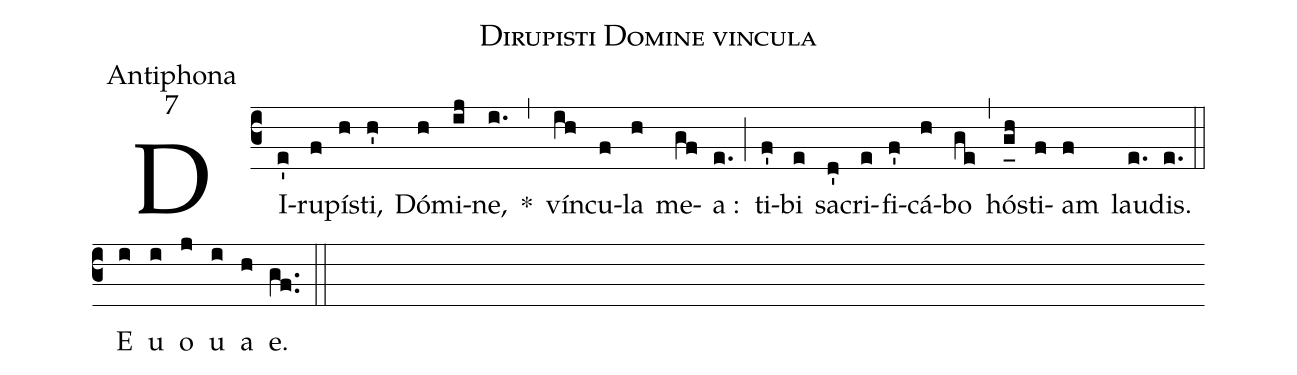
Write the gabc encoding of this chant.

name:Dirupisti Domine vincula;
office-part:Antiphona;
mode:7;
%%
(c3) DI(e')ru(f)pí(h)sti,(h') Dó(h)mi(ij)ne,(i.) *(,) vín(ih)cu(f)la(h) me(gf)a :(e.) (;) ti(f')bi(e) sa(d')cri(e)fi(f')cá(h)bo(ge) (,) hó(g_[uh:l]h)sti(f)am(f) lau(e.)dis.(e.) (::) <eu>E(i) u(i) o(j) u(i) a(h) e.</eu>(gf..) (::)
